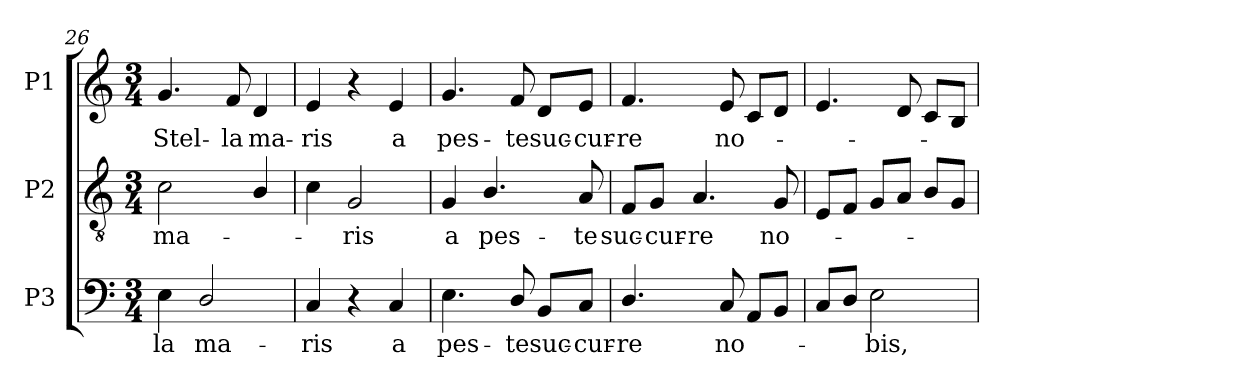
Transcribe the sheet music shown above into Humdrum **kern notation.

**kern	**text	**kern	**text	**kern	**text
*part3	*part3	*part2	*part2	*part1	*part1
*staff3	*staff3	*staff2	*staff2	*staff1	*staff1
*I"P3	*	*I"P2	*	*I"P1	*
*clefF4	*	*clefGv2	*	*clefG2	*
*	*	*ITrd7c12	*	*	*
*k[]	*	*k[]	*	*k[]	*
*C:	*	*C:	*	*C:	*
*M3/4	*	*M3/4	*	*M3/4	*
=26	=26	=26	=26	=26	=26
!	!LO:LY:b:color=#000000	!	!	!	!
!	!	!	!LO:LY:b:color=#000000	!	!
!	!	!	!	!	!LO:LY:b:color=#000000
4Ei\	-la	2Ci\	ma-	4.gi/	Stel-
!	!LO:LY:b:color=#000000	!	!	!	!
2Di/	ma-	.	.	.	.
!	!	!	!	!	!LO:LY:b:color=#000000
.	.	.	.	8fi/	-la
!	!	!	!	!	!LO:LY:b:color=#000000
.	.	4BBi/	.	4di/	ma-
=27	=27	=27	=27	=27	=27
!	!LO:LY:b:color=#000000	!	!	!	!
!	!	!	!	!	!LO:LY:b:color=#000000
4Ci/	-ris	4Ci\	.	4ei/	-ris
!	!	!	!LO:LY:b:color=#000000	!	!
4r	.	2GGi/	-ris	4r	.
!	!LO:LY:b:color=#000000	!	!	!	!
!	!	!	!	!	!LO:LY:b:color=#000000
4Ci/	a	.	.	4ei/	a
=28	=28	=28	=28	=28	=28
!	!LO:LY:b:color=#000000	!	!	!	!
!	!	!	!LO:LY:b:color=#000000	!	!
!	!	!	!	!	!LO:LY:b:color=#000000
4.Ei\	pes-	4GGi/	a	4.gi/	pes-
!	!	!	!LO:LY:b:color=#000000	!	!
.	.	4.BBi/	pes-	.	.
!	!LO:LY:b:color=#000000	!	!	!	!
!	!	!	!	!	!LO:LY:b:color=#000000
8Di/	-te	.	.	8fi/	-te
!	!LO:LY:b:color=#000000	!	!	!	!
!	!	!	!	!	!LO:LY:b:color=#000000
8BBi/L	suc-	.	.	8di/L	suc-
!	!LO:LY:b:color=#000000	!	!	!	!
!	!	!	!LO:LY:b:color=#000000	!	!
!	!	!	!	!	!LO:LY:b:color=#000000
8Ci/J	-cur-	8AAi/	-te	8ei/J	-cur-
=29	=29	=29	=29	=29	=29
!	!LO:LY:b:color=#000000	!	!	!	!
!	!	!	!LO:LY:b:color=#000000	!	!
!	!	!	!	!	!LO:LY:b:color=#000000
4.Di/	-re	8FFi/L	suc-	4.fi/	-re
!	!	!	!LO:LY:b:color=#000000	!	!
.	.	8GGi/J	-cur-	.	.
!	!	!	!LO:LY:b:color=#000000	!	!
.	.	4.AAi/	-re	.	.
!	!LO:LY:b:color=#000000	!	!	!	!
!	!	!	!	!	!LO:LY:b:color=#000000
8Ci/	no-	.	.	8ei/	no-
8AAi/L	.	.	.	8ci/L	.
!	!	!	!LO:LY:b:color=#000000	!	!
8BBi/J	.	8GGi/	no-	8di/J	.
!!LO:LB:g=z
=30	=30	=30	=30	=30	=30
8Ci/L	.	8EEi/L	.	4.ei/	.
8Di/J	.	8FFi/J	.	.	.
!	!LO:LY:b:color=#000000	!	!	!	!
2Ei\	-bis,	8GGi/L	.	.	.
.	.	8AAi/J	.	8di/	.
.	.	8BBi/L	.	8ci/L	.
.	.	8GGi/J	.	8Bi/J	.
=	=	=	=	=	=
*-	*-	*-	*-	*-	*-
